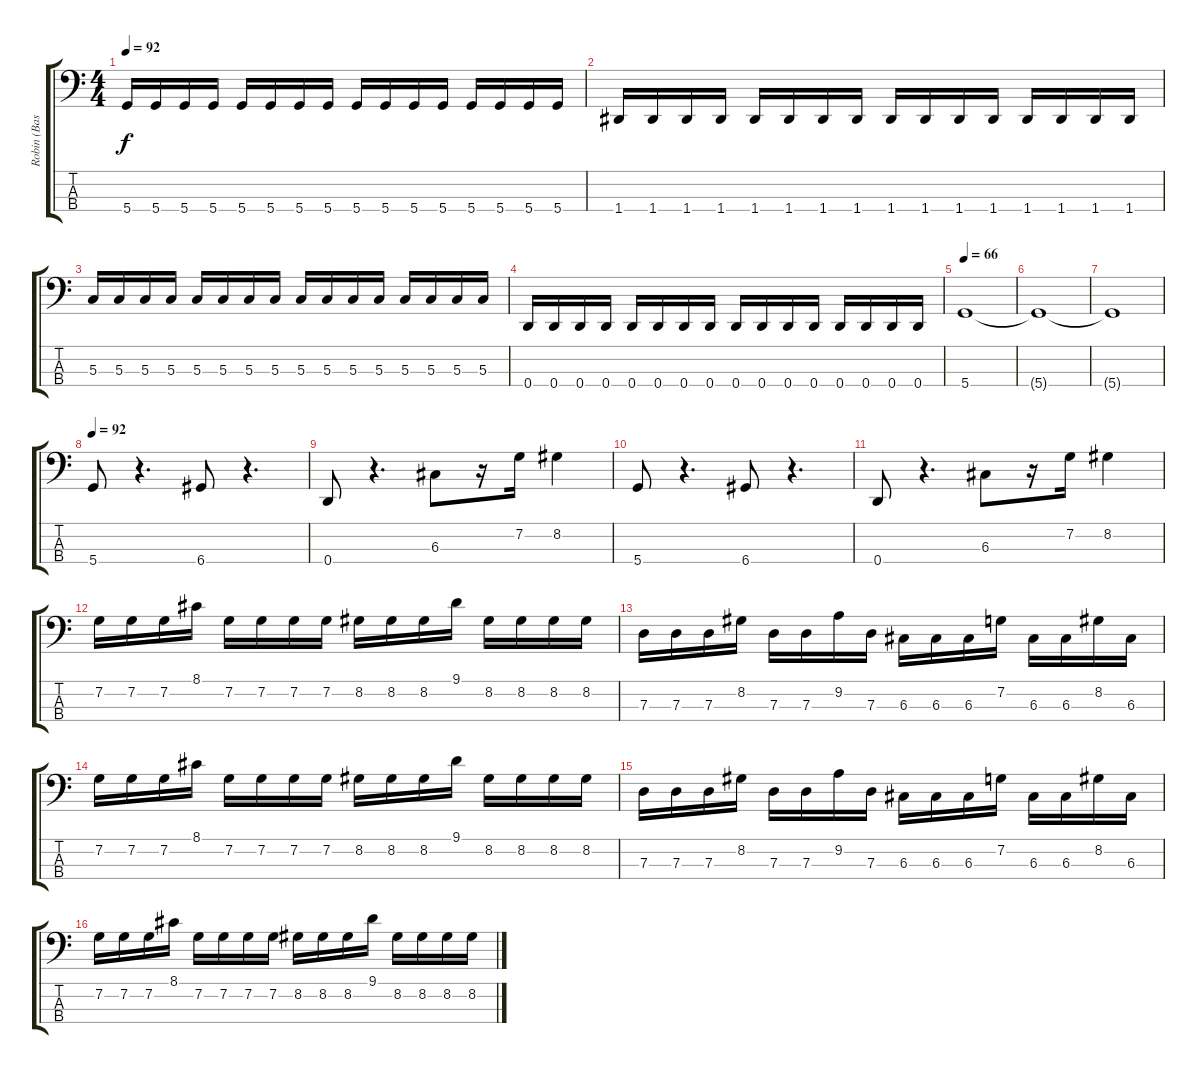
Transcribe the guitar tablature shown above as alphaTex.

\track ("Robin (Bass)" "Robin (Bas") {instrument electricbasspick}
\staff {score tabs}
\tuning (F2 C2 G1 D1) {hide}
\ts (4 4)
\tempo 92
\clef f4
\ks c
5.4.16{dy f} 5.4.16 5.4.16 5.4.16 5.4.16 5.4.16 5.4.16 5.4.16 5.4.16 5.4.16 5.4.16 5.4.16 5.4.16 5.4.16 5.4.16 5.4.16 |
1.4.16 1.4.16 1.4.16 1.4.16 1.4.16 1.4.16 1.4.16 1.4.16 1.4.16 1.4.16 1.4.16 1.4.16 1.4.16 1.4.16 1.4.16 1.4.16 |
5.3.16 5.3.16 5.3.16 5.3.16 5.3.16 5.3.16 5.3.16 5.3.16 5.3.16 5.3.16 5.3.16 5.3.16 5.3.16 5.3.16 5.3.16 5.3.16 |
0.4.16 0.4.16 0.4.16 0.4.16 0.4.16 0.4.16 0.4.16 0.4.16 0.4.16 0.4.16 0.4.16 0.4.16 0.4.16 0.4.16 0.4.16 0.4.16 |
\tempo 66
5.4.1 |
5.4{t}.1 |
5.4{t}.1 |
\tempo 92
5.4.8 r.4{d} 6.4.8 r.4{d} |
0.4.8 r.4{d} 6.3.8 r.16 7.2.16 8.2.4 |
5.4.8 r.4{d} 6.4.8 r.4{d} |
0.4.8 r.4{d} 6.3.8 r.16 7.2.16 8.2.4 |
7.2.16 7.2.16 7.2.16 8.1.16 7.2.16 7.2.16 7.2.16 7.2.16 8.2.16 8.2.16 8.2.16 9.1.16 8.2.16 8.2.16 8.2.16 8.2.16 |
7.3.16 7.3.16 7.3.16 8.2.16 7.3.16 7.3.16 9.2.16 7.3.16 6.3.16 6.3.16 6.3.16 7.2.16 6.3.16 6.3.16 8.2.16 6.3.16 |
7.2.16 7.2.16 7.2.16 8.1.16 7.2.16 7.2.16 7.2.16 7.2.16 8.2.16 8.2.16 8.2.16 9.1.16 8.2.16 8.2.16 8.2.16 8.2.16 |
7.3.16 7.3.16 7.3.16 8.2.16 7.3.16 7.3.16 9.2.16 7.3.16 6.3.16 6.3.16 6.3.16 7.2.16 6.3.16 6.3.16 8.2.16 6.3.16 |
7.2.16 7.2.16 7.2.16 8.1.16 7.2.16 7.2.16 7.2.16 7.2.16 8.2.16 8.2.16 8.2.16 9.1.16 8.2.16 8.2.16 8.2.16 8.2.16
